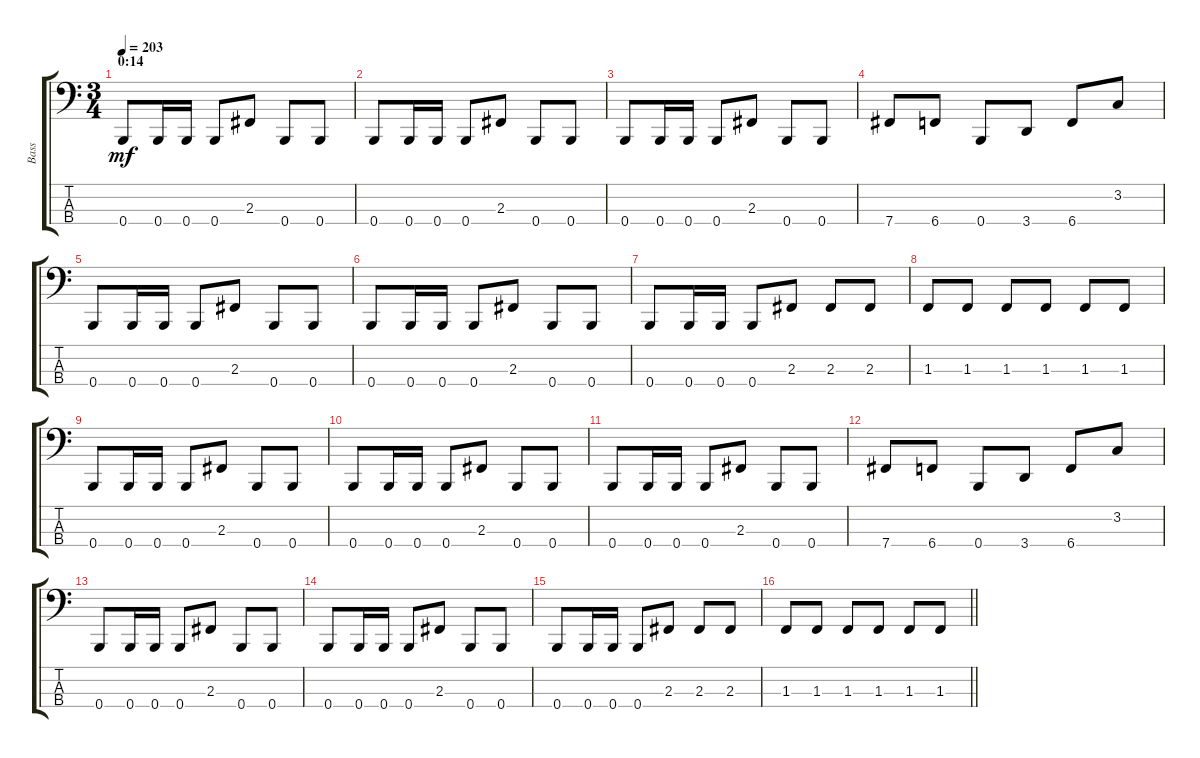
\track ("Bass" "Bass") {instrument electricbasspick}
\staff {score tabs}
\tuning (D2 A1 E1 B0) {hide}
\ts (3 4)
\section ("" "0:14")
\tempo 203
\clef f4
\ks c
0.4.8{dy mf} 0.4.16 0.4.16 0.4.8 2.3.8 0.4.8 0.4.8 |
0.4.8 0.4.16 0.4.16 0.4.8 2.3.8 0.4.8 0.4.8 |
0.4.8 0.4.16 0.4.16 0.4.8 2.3.8 0.4.8 0.4.8 |
7.4.8 6.4.8 0.4.8 3.4.8 6.4.8 3.2.8 |
0.4.8 0.4.16 0.4.16 0.4.8 2.3.8 0.4.8 0.4.8 |
0.4.8 0.4.16 0.4.16 0.4.8 2.3.8 0.4.8 0.4.8 |
0.4.8 0.4.16 0.4.16 0.4.8 2.3.8 2.3.8 2.3.8 |
1.3.8 1.3.8 1.3.8 1.3.8 1.3.8 1.3.8 |
0.4.8 0.4.16 0.4.16 0.4.8 2.3.8 0.4.8 0.4.8 |
0.4.8 0.4.16 0.4.16 0.4.8 2.3.8 0.4.8 0.4.8 |
0.4.8 0.4.16 0.4.16 0.4.8 2.3.8 0.4.8 0.4.8 |
7.4.8 6.4.8 0.4.8 3.4.8 6.4.8 3.2.8 |
0.4.8 0.4.16 0.4.16 0.4.8 2.3.8 0.4.8 0.4.8 |
0.4.8 0.4.16 0.4.16 0.4.8 2.3.8 0.4.8 0.4.8 |
0.4.8 0.4.16 0.4.16 0.4.8 2.3.8 2.3.8 2.3.8 |
\barLineRight lightlight
1.3.8 1.3.8 1.3.8 1.3.8 1.3.8 1.3.8
